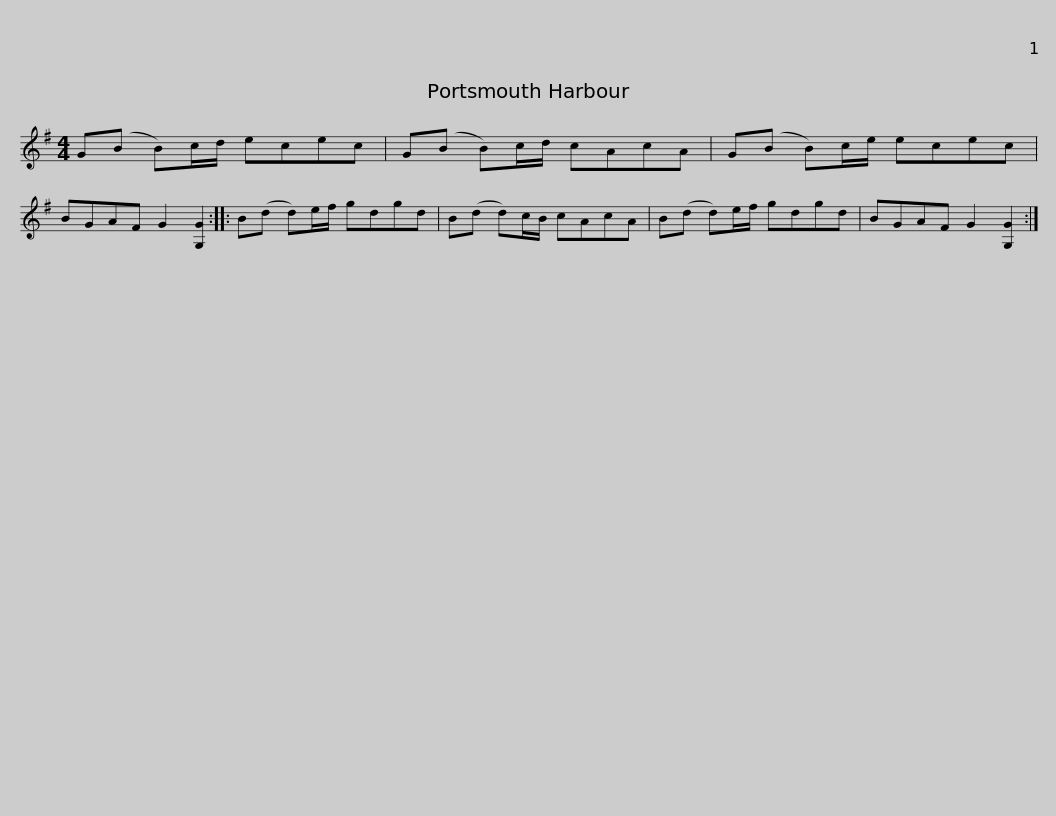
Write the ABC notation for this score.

X:1
L:1/8
M:4/4
I:linebreak $
K:G
V:1 treble
V:1
 G(B B)c/d/ ecec | G(B B)c/d/ cAcA | G(B B)c/e/ ecec | BGAF G2 [G,G]2 :: B(d d)e/f/ gdgd |$ %5
 B(d d)c/B/ cAcA | B(d d)e/f/ gdgd | BGAF G2 [G,G]2 :| %8
